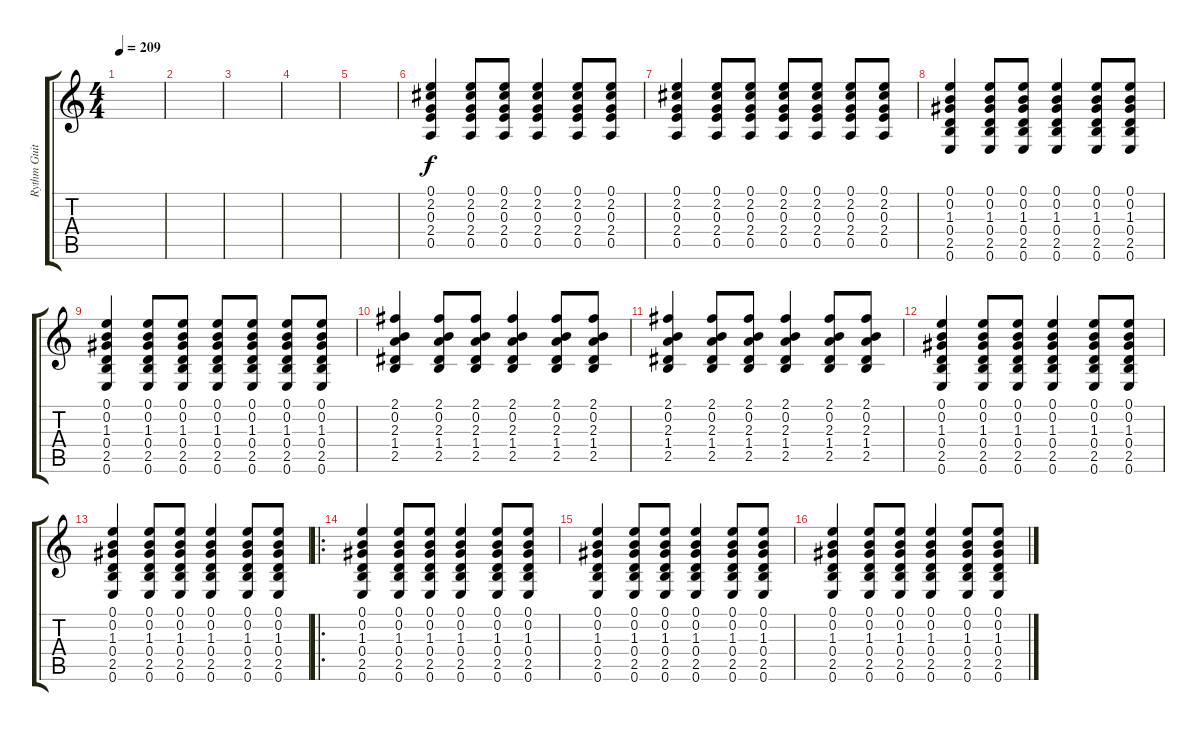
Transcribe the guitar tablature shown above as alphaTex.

\track ("Rythm Guitar" "Rythm Guit") {instrument acousticguitarsteel}
\staff {score tabs}
\tuning (E4 B3 G3 D3 A2 E2) {hide}
\ts (4 4)
\tempo 209
\clef g2
\ks c
|
|
|
|
|
(0.1 2.2 0.3 2.4 0.5).4 (0.1 2.2 0.3 2.4 0.5).8 (0.1 2.2 0.3 2.4 0.5).8 (0.1 2.2 0.3 2.4 0.5).4 (0.1 2.2 0.3 2.4 0.5).8 (0.1 2.2 0.3 2.4 0.5).8 |
(0.1 2.2 0.3 2.4 0.5).4 (0.1 2.2 0.3 2.4 0.5).8 (0.1 2.2 0.3 2.4 0.5).8 (0.1 2.2 0.3 2.4 0.5).8 (0.1 2.2 0.3 2.4 0.5).8 (0.1 2.2 0.3 2.4 0.5).8 (0.1 2.2 0.3 2.4 0.5).8 |
(0.1 0.2 1.3 0.4 2.5 0.6).4 (0.1 0.2 1.3 0.4 2.5 0.6).8 (0.1 0.2 1.3 0.4 2.5 0.6).8 (0.1 0.2 1.3 0.4 2.5 0.6).4 (0.1 0.2 1.3 0.4 2.5 0.6).8 (0.1 0.2 1.3 0.4 2.5 0.6).8 |
(0.1 0.2 1.3 0.4 2.5 0.6).4 (0.1 0.2 1.3 0.4 2.5 0.6).8 (0.1 0.2 1.3 0.4 2.5 0.6).8 (0.1 0.2 1.3 0.4 2.5 0.6).8 (0.1 0.2 1.3 0.4 2.5 0.6).8 (0.1 0.2 1.3 0.4 2.5 0.6).8 (0.1 0.2 1.3 0.4 2.5 0.6).8 |
(2.1 0.2 2.3 1.4 2.5).4 (2.1 0.2 2.3 1.4 2.5).8 (2.1 0.2 2.3 1.4 2.5).8 (2.1 0.2 2.3 1.4 2.5).4 (2.1 0.2 2.3 1.4 2.5).8 (2.1 0.2 2.3 1.4 2.5).8 |
(2.1 0.2 2.3 1.4 2.5).4 (2.1 0.2 2.3 1.4 2.5).8 (2.1 0.2 2.3 1.4 2.5).8 (2.1 0.2 2.3 1.4 2.5).4 (2.1 0.2 2.3 1.4 2.5).8 (2.1 0.2 2.3 1.4 2.5).8 |
(0.1 0.2 1.3 0.4 2.5 0.6).4 (0.1 0.2 1.3 0.4 2.5 0.6).8 (0.1 0.2 1.3 0.4 2.5 0.6).8 (0.1 0.2 1.3 0.4 2.5 0.6).4 (0.1 0.2 1.3 0.4 2.5 0.6).8 (0.1 0.2 1.3 0.4 2.5 0.6).8 |
(0.1 0.2 1.3 0.4 2.5 0.6).4 (0.1 0.2 1.3 0.4 2.5 0.6).8 (0.1 0.2 1.3 0.4 2.5 0.6).8 (0.1 0.2 1.3 0.4 2.5 0.6).4 (0.1 0.2 1.3 0.4 2.5 0.6).8 (0.1 0.2 1.3 0.4 2.5 0.6).8 |
\ro
(0.1 0.2 1.3 0.4 2.5 0.6).4 (0.1 0.2 1.3 0.4 2.5 0.6).8 (0.1 0.2 1.3 0.4 2.5 0.6).8 (0.1 0.2 1.3 0.4 2.5 0.6).4 (0.1 0.2 1.3 0.4 2.5 0.6).8 (0.1 0.2 1.3 0.4 2.5 0.6).8 |
(0.1 0.2 1.3 0.4 2.5 0.6).4 (0.1 0.2 1.3 0.4 2.5 0.6).8 (0.1 0.2 1.3 0.4 2.5 0.6).8 (0.1 0.2 1.3 0.4 2.5 0.6).4 (0.1 0.2 1.3 0.4 2.5 0.6).8 (0.1 0.2 1.3 0.4 2.5 0.6).8 |
(0.1 0.2 1.3 0.4 2.5 0.6).4 (0.1 0.2 1.3 0.4 2.5 0.6).8 (0.1 0.2 1.3 0.4 2.5 0.6).8 (0.1 0.2 1.3 0.4 2.5 0.6).4 (0.1 0.2 1.3 0.4 2.5 0.6).8 (0.1 0.2 1.3 0.4 2.5 0.6).8
